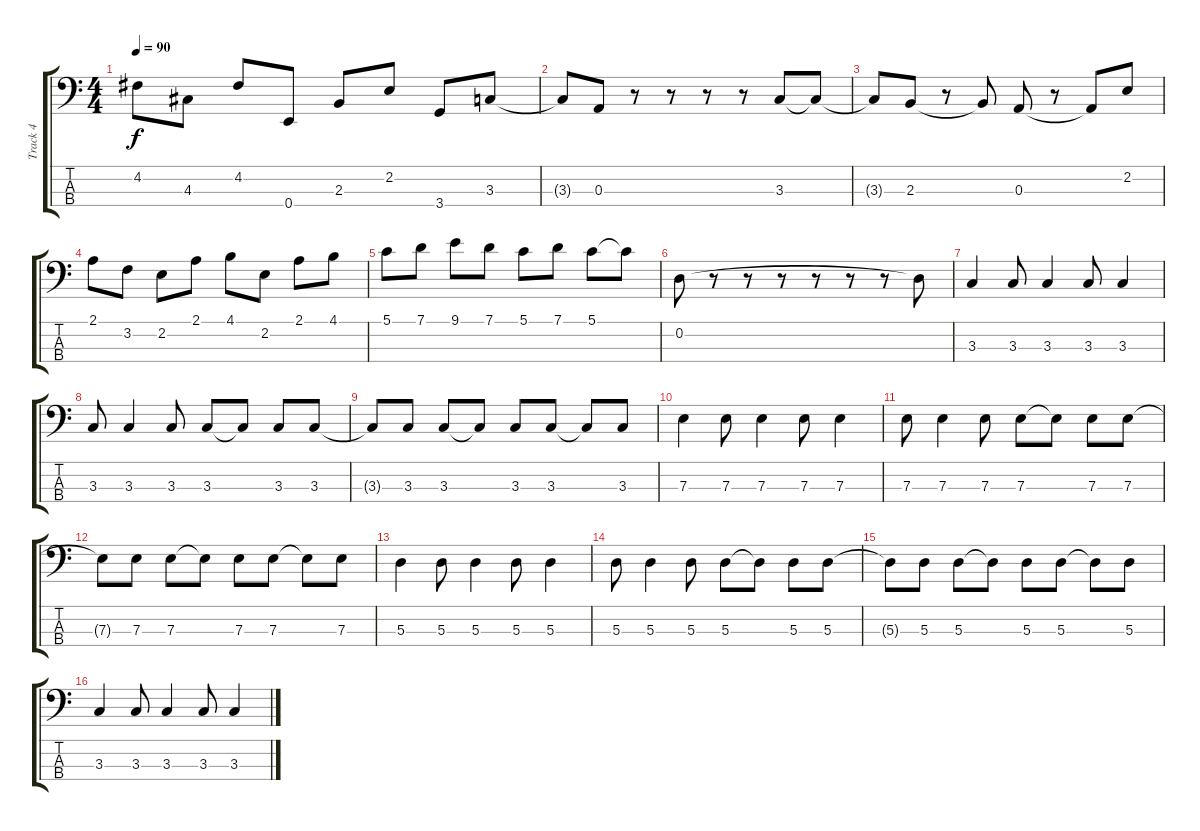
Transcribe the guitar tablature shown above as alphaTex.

\track ("Track 4" "Track 4") {instrument electricbassfinger}
\staff {score tabs}
\tuning (G2 D2 A1 E1) {hide}
\ts (4 4)
\tempo 90
\clef f4
\ks c
4.2.8{dy f} 4.3.8 4.2.8 0.4.8 2.3.8 2.2.8 3.4.8 3.3.8 |
3.3{t}.8 0.3.8 r.8 r.8 r.8 r.8 3.3.8 3.3{t}.8 |
3.3{t}.8 2.3.8 r.8 2.3{t}.8 0.3.8 r.8 0.3{t}.8 2.2.8 |
2.1.8 3.2.8 2.2.8 2.1.8 4.1.8 2.2.8 2.1.8 4.1.8 |
5.1.8 7.1.8 9.1.8 7.1.8 5.1.8 7.1.8 5.1.8 5.1{t}.8 |
0.2.8 r.8 r.8 r.8 r.8 r.8 r.8 0.2{t}.8 |
3.3.4 3.3.8 3.3.4 3.3.8 3.3.4 |
3.3.8 3.3.4 3.3.8 3.3.8 3.3{t}.8 3.3.8 3.3.8 |
3.3{t}.8 3.3.8 3.3.8 3.3{t}.8 3.3.8 3.3.8 3.3{t}.8 3.3.8 |
7.3.4 7.3.8 7.3.4 7.3.8 7.3.4 |
7.3.8 7.3.4 7.3.8 7.3.8 7.3{t}.8 7.3.8 7.3.8 |
7.3{t}.8 7.3.8 7.3.8 7.3{t}.8 7.3.8 7.3.8 7.3{t}.8 7.3.8 |
5.3.4 5.3.8 5.3.4 5.3.8 5.3.4 |
5.3.8 5.3.4 5.3.8 5.3.8 5.3{t}.8 5.3.8 5.3.8 |
5.3{t}.8 5.3.8 5.3.8 5.3{t}.8 5.3.8 5.3.8 5.3{t}.8 5.3.8 |
3.3.4 3.3.8 3.3.4 3.3.8 3.3.4
